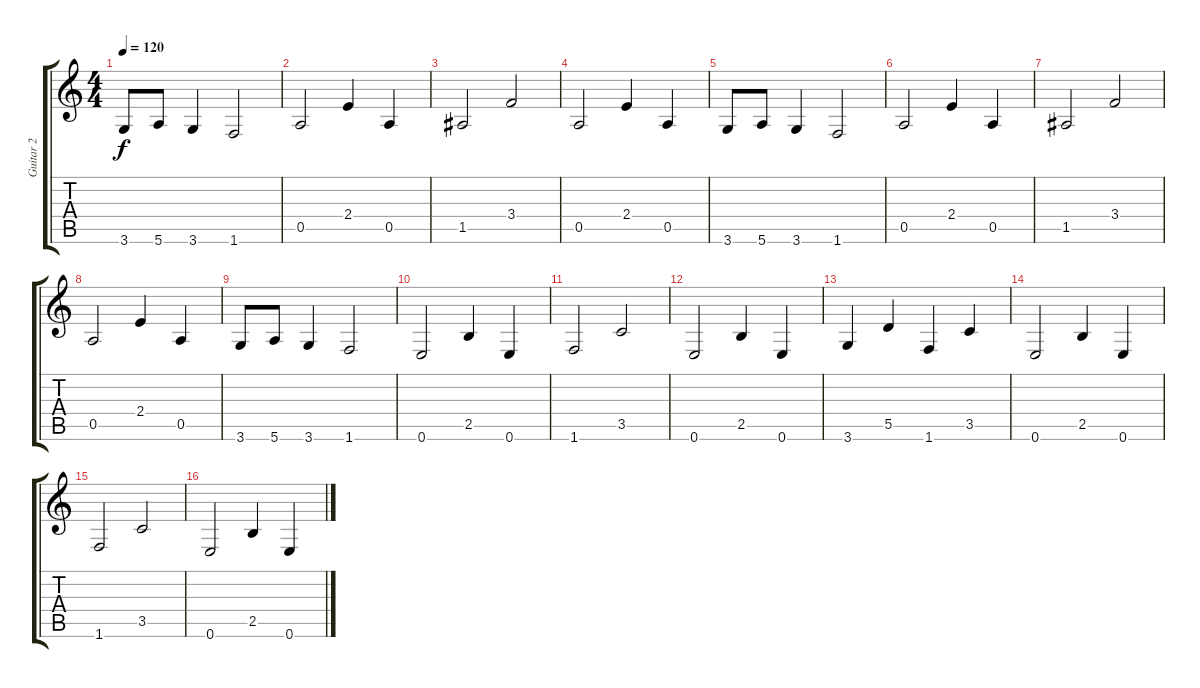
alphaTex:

\track ("Guitar 2" "Guitar 2") {instrument distortionguitar}
\staff {score tabs}
\tuning (E4 B3 G3 D3 A2 E2) {hide}
\ts (4 4)
\tempo 120
\clef g2
\ks c
3.6.8{dy f} 5.6.8 3.6.4 1.6.2 |
0.5.2 2.4.4 0.5.4 |
1.5.2 3.4.2 |
0.5.2 2.4.4 0.5.4 |
3.6.8 5.6.8 3.6.4 1.6.2 |
0.5.2 2.4.4 0.5.4 |
1.5.2 3.4.2 |
0.5.2 2.4.4 0.5.4 |
3.6.8 5.6.8 3.6.4 1.6.2 |
0.6.2 2.5.4 0.6.4 |
1.6.2 3.5.2 |
0.6.2 2.5.4 0.6.4 |
3.6.4 5.5.4 1.6.4 3.5.4 |
0.6.2 2.5.4 0.6.4 |
1.6.2 3.5.2 |
0.6.2 2.5.4 0.6.4
